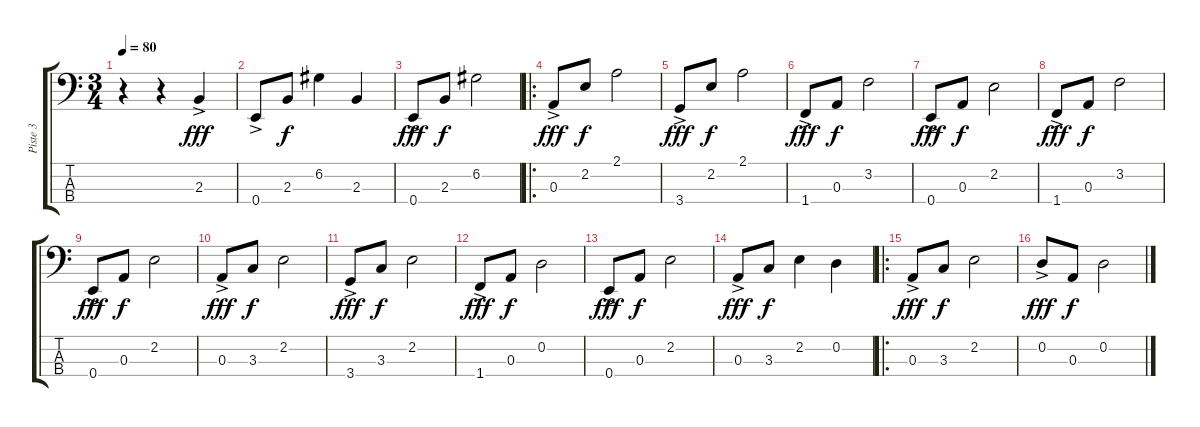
\track ("Piste 3" "Piste 3") {instrument electricbasspick}
\staff {score tabs}
\tuning (G2 D2 A1 E1) {hide}
\ts (3 4)
\tempo 80
\clef f4
\ks c
r.4{dy fff instrument electricbasspick} r.4 2.3{ac}.4 |
0.4{ac}.8 2.3.8{dy f} 6.2.4 2.3.4 |
0.4{ac}.8{dy fff} 2.3.8{dy f} 6.2.2 |
\ro
0.3{ac}.8{dy fff} 2.2.8{dy f} 2.1.2 |
3.4{ac}.8{dy fff} 2.2.8{dy f} 2.1.2 |
1.4{ac}.8{dy fff} 0.3.8{dy f} 3.2.2 |
0.4{ac}.8{dy fff} 0.3.8{dy f} 2.2.2 |
1.4{ac}.8{dy fff} 0.3.8{dy f} 3.2.2 |
0.4{ac}.8{dy fff} 0.3.8{dy f} 2.2.2 |
0.3{ac}.8{dy fff} 3.3.8{dy f} 2.2.2 |
3.4{ac}.8{dy fff} 3.3.8{dy f} 2.2.2 |
1.4{ac}.8{dy fff} 0.3.8{dy f} 0.2.2 |
0.4{ac}.8{dy fff} 0.3.8{dy f} 2.2.2 |
0.3{ac}.8{dy fff} 3.3.8{dy f} 2.2.4 0.2.4 |
\ro
0.3{ac}.8{dy fff} 3.3.8{dy f} 2.2.2 |
0.2{ac}.8{dy fff} 0.3.8{dy f} 0.2.2
